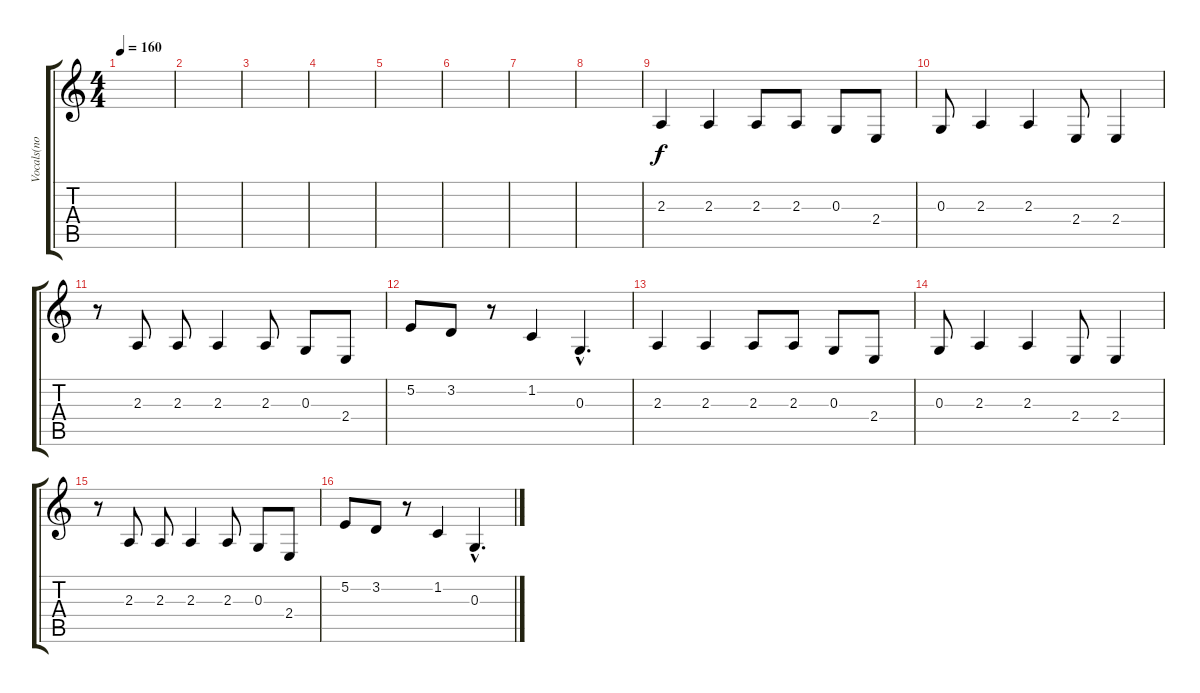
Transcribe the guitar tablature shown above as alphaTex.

\track ("Vocals(no lyrics though)" "Vocals(no ") {instrument lead2sawtooth}
\staff {score tabs}
\tuning (E4 B3 G3 D3 A2 E2) {hide}
\ts (4 4)
\tempo 160
\clef g2
\ks c
|
|
|
|
|
|
|
|
2.3.4 2.3.4 2.3.8 2.3.8 0.3.8 2.4.8 |
0.3.8 2.3.4 2.3.4 2.4.8 2.4.4 |
r.8 2.3.8 2.3.8 2.3.4 2.3.8 0.3.8 2.4.8 |
5.2.8 3.2.8 r.8 1.2.4 0.3{hac}.4{d} |
2.3.4 2.3.4 2.3.8 2.3.8 0.3.8 2.4.8 |
0.3.8 2.3.4 2.3.4 2.4.8 2.4.4 |
r.8 2.3.8 2.3.8 2.3.4 2.3.8 0.3.8 2.4.8 |
5.2.8 3.2.8 r.8 1.2.4 0.3{hac}.4{d}
